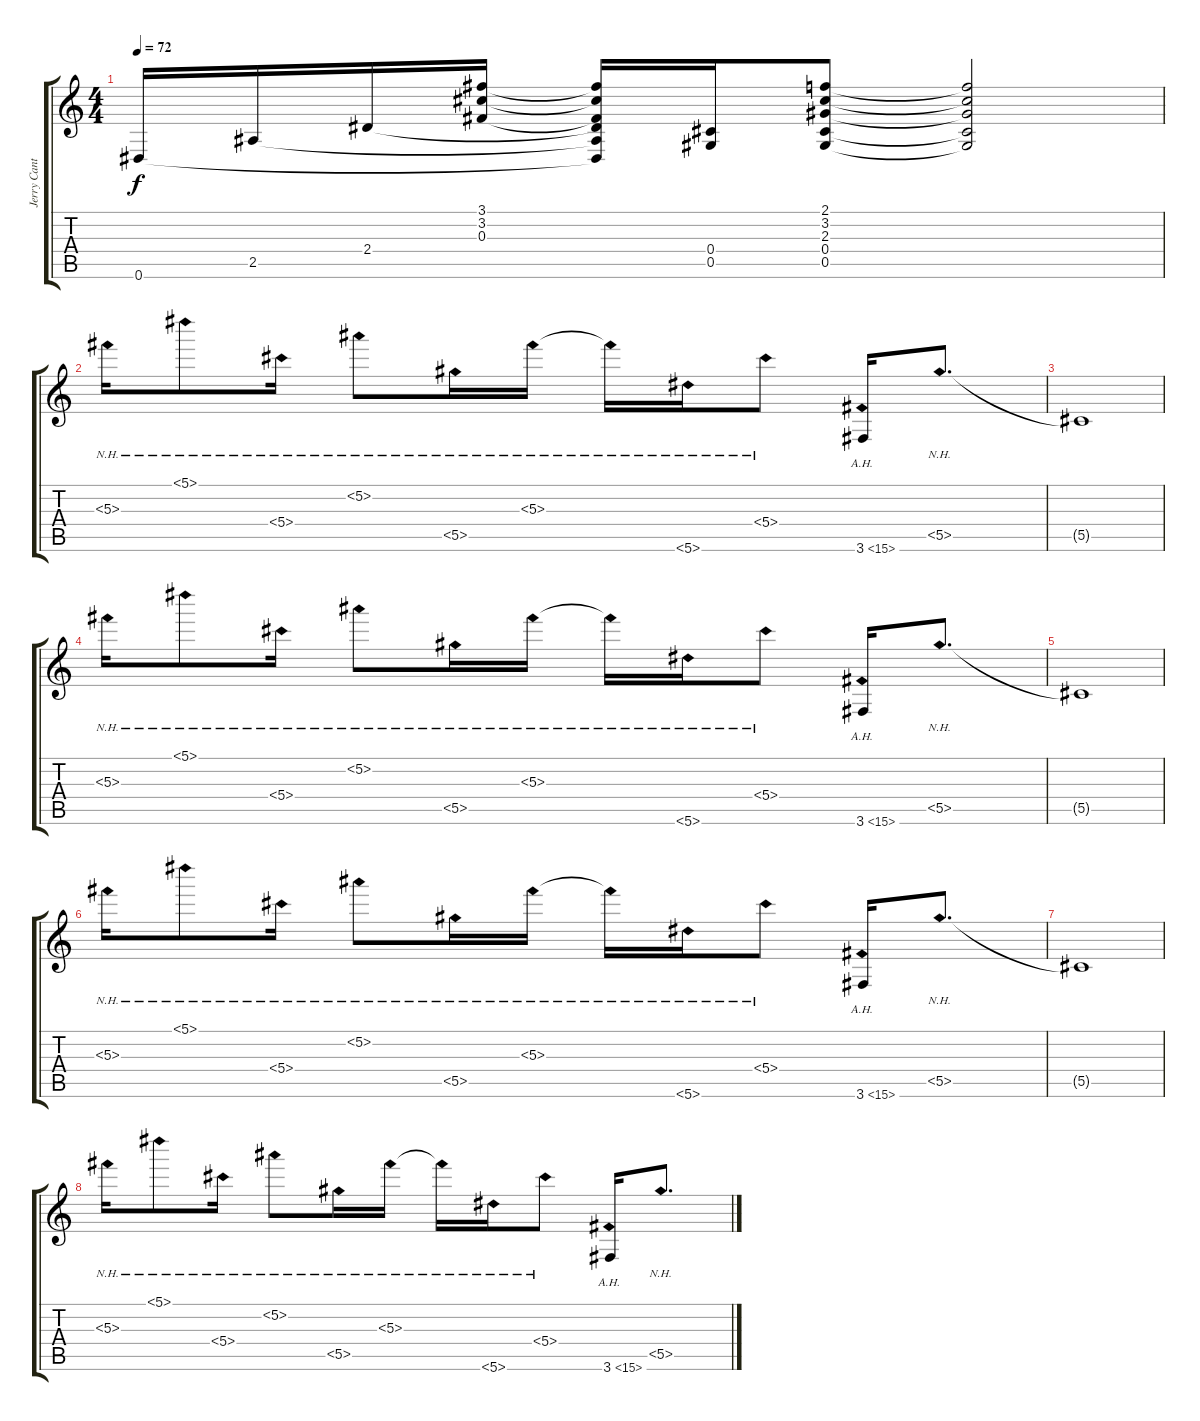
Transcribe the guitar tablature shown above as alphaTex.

\track ("Jerry Cantrell - Guitar 4 - Clean" "Jerry Cant") {instrument electricguitarclean}
\staff {score tabs}
\tuning (Eb4 Bb3 Gb3 Db3 Ab2 Eb2) {hide}
\ts (4 4)
\tempo 72
\clef g2
\ks c
0.6.16{dy f} 2.5.16 2.4.16 (3.1 3.2 0.3).16 (3.1{t} 3.2{t} 0.3{t} 2.4{t} 2.5{t} 0.6{t}).16 (0.4 0.5).16 (2.1 3.2 2.3 0.4 0.5).8 (2.1{t} 3.2{t} 2.3{t} 0.4{t} 0.5{t}).2 |
5.3{nh}.16 5.1{nh}.8 5.4{nh}.16 5.2{nh}.8 5.5{nh}.16 5.3{nh}.16 5.3{nh t}.16 5.6{nh}.16 5.4{nh}.8 3.6{ah 12}.16 5.5{nh}.8{d} |
5.5{t}.1 |
5.3{nh}.16 5.1{nh}.8 5.4{nh}.16 5.2{nh}.8 5.5{nh}.16 5.3{nh}.16 5.3{nh t}.16 5.6{nh}.16 5.4{nh}.8 3.6{ah 12}.16 5.5{nh}.8{d} |
5.5{t}.1 |
5.3{nh}.16 5.1{nh}.8 5.4{nh}.16 5.2{nh}.8 5.5{nh}.16 5.3{nh}.16 5.3{nh t}.16 5.6{nh}.16 5.4{nh}.8 3.6{ah 12}.16 5.5{nh}.8{d} |
5.5{t}.1 |
5.3{nh}.16 5.1{nh}.8 5.4{nh}.16 5.2{nh}.8 5.5{nh}.16 5.3{nh}.16 5.3{nh t}.16 5.6{nh}.16 5.4{nh}.8 3.6{ah 12}.16 5.5{nh}.8{d}
